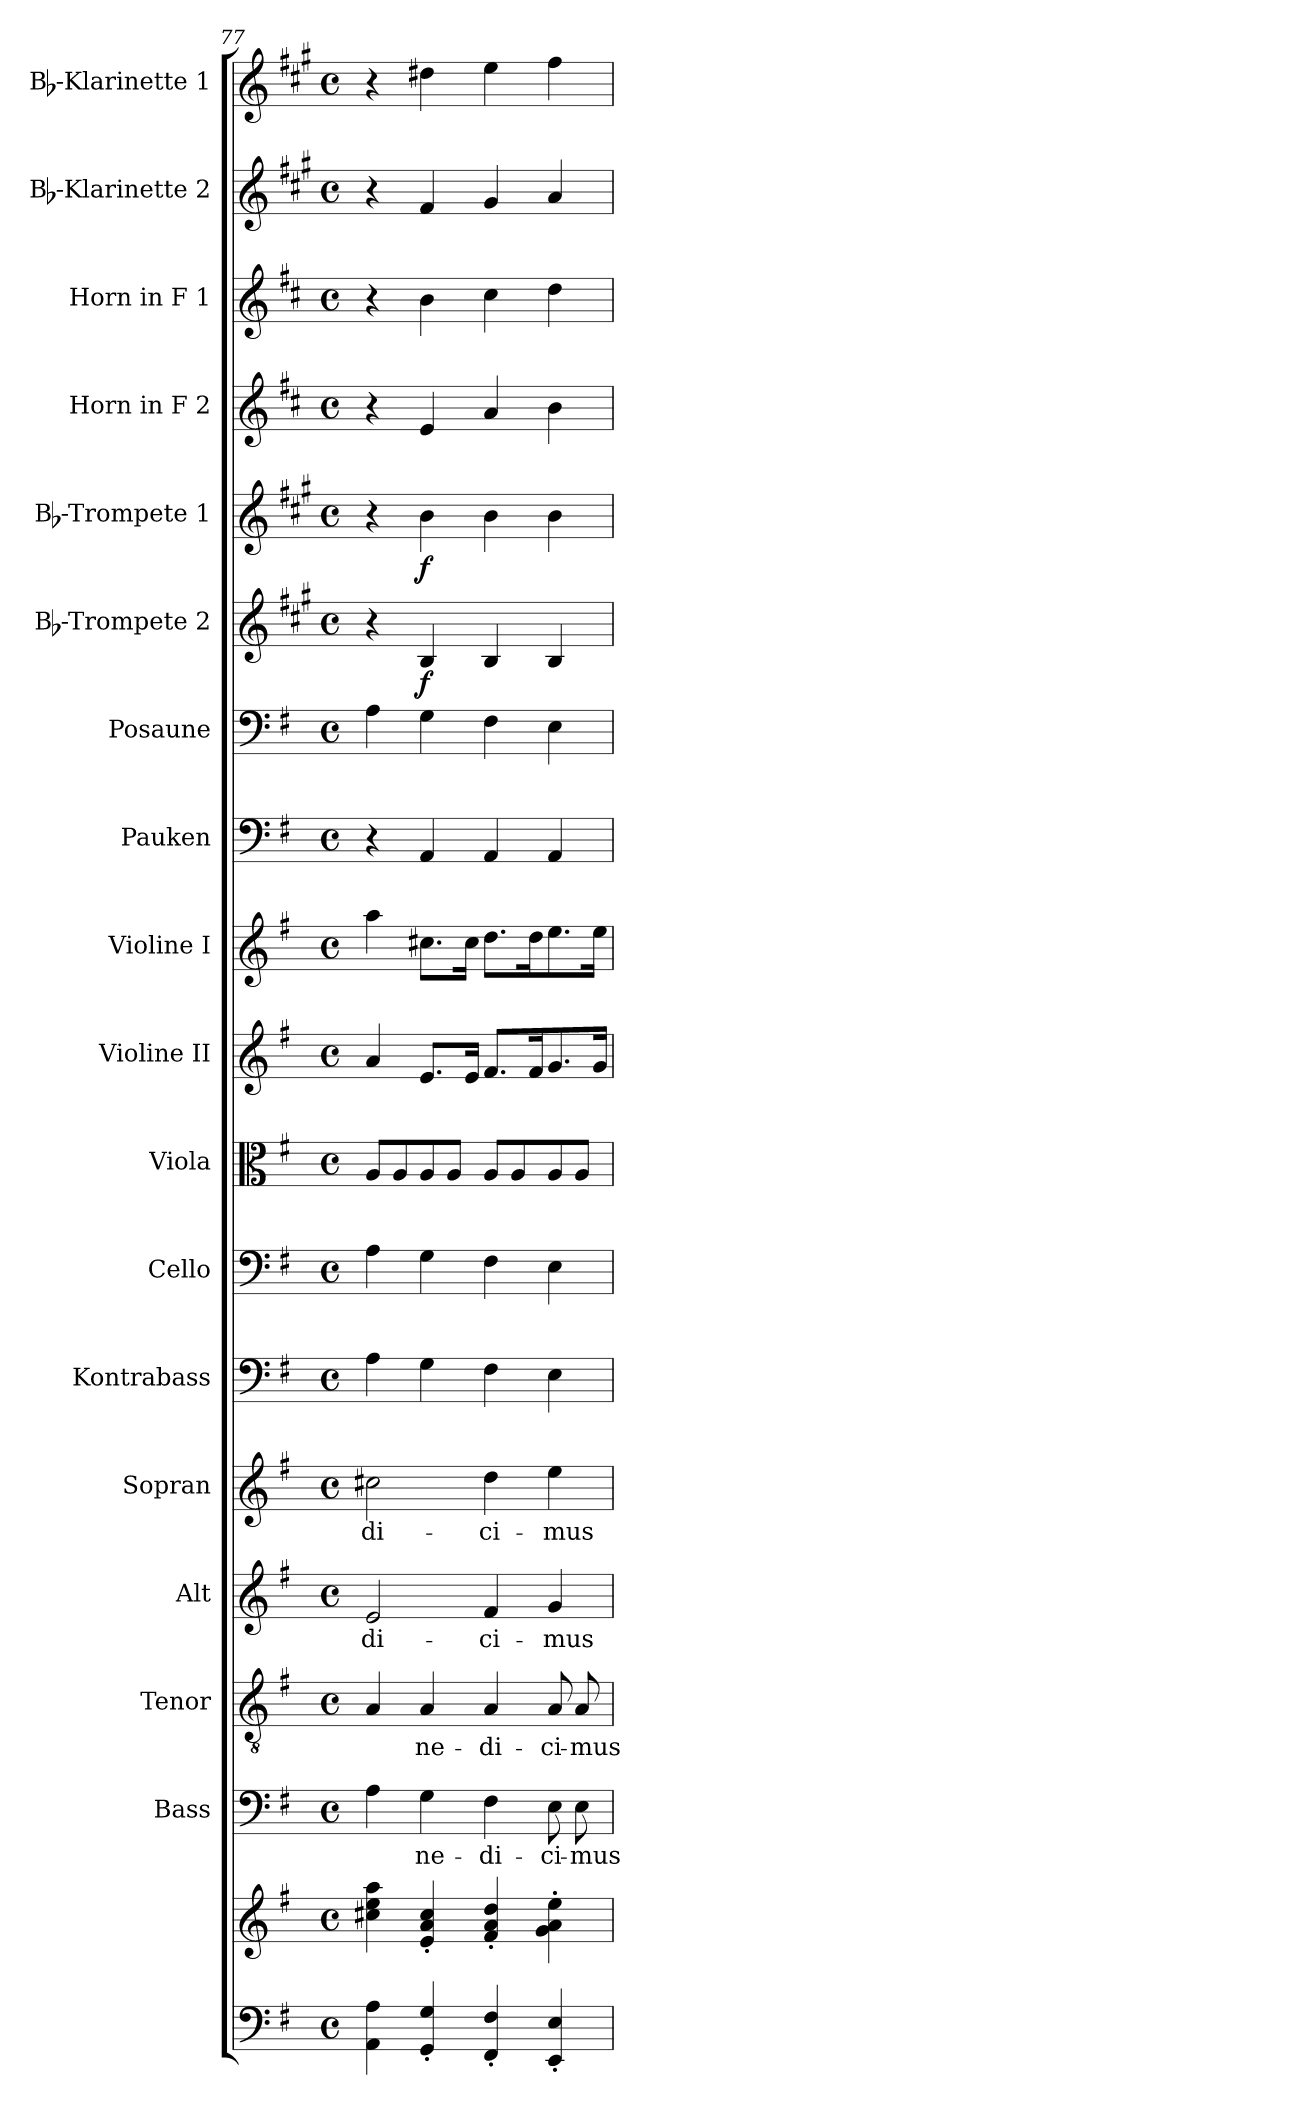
**kern	**kern	**kern	**text	**kern	**text	**kern	**text	**kern	**text	**kern	**kern	**kern	**kern	**kern	**kern	**kern	**kern	**dynam	**kern	**dynam	**kern	**kern	**kern	**kern
*part18	*part18	*part17	*part17	*part16	*part16	*part15	*part15	*part14	*part14	*part13	*part12	*part11	*part10	*part9	*part8	*part7	*part6	*part6	*part5	*part5	*part4	*part3	*part2	*part1
*staff19	*staff18	*staff17	*staff17	*staff16	*staff16	*staff15	*staff15	*staff14	*staff14	*staff13	*staff12	*staff11	*staff10	*staff9	*staff8	*staff7	*staff6	*staff6	*staff5	*staff5	*staff4	*staff3	*staff2	*staff1
*	*	*I"Bass	*	*I"Tenor	*	*I"Alt	*	*I"Sopran	*	*I"Kontrabass	*I"Cello	*I"Viola	*I"Violine II	*I"Violine I	*I"Pauken	*I"Posaune	*I"Bb-Trompete 2	*	*I"Bb-Trompete 1	*	*I"Horn in F 2	*I"Horn in F 1	*I"Bb-Klarinette 2	*I"Bb-Klarinette 1
*	*	*I'B.	*	*I'T.	*	*I'A.	*	*I'S.	*	*I'Kb.	*	*I'Vla.	*I'Vl. II	*I'Vl. I	*I'Pk.	*I'Pos.	*I'Bb Trp. 2	*	*I'Bb Trp. 1	*	*	*	*I'Bb Kl. 2	*I'Bb Kl. 1
*clefF4	*clefG2	*clefF4	*	*clefGv2	*	*clefG2	*	*clefG2	*	*clefF4	*clefF4	*clefC3	*clefG2	*clefG2	*clefF4	*clefF4	*clefG2	*	*clefG2	*	*clefG2	*clefG2	*clefG2	*clefG2
*	*	*	*	*	*	*	*	*	*	*ITrd7c12	*	*	*	*	*	*	*ITrd1c2	*	*ITrd1c2	*	*ITrd4c7	*ITrd4c7	*ITrd1c2	*ITrd1c2
*k[f#]	*k[f#]	*k[f#]	*	*k[f#]	*	*k[f#]	*	*k[f#]	*	*k[f#]	*k[f#]	*k[f#]	*k[f#]	*k[f#]	*k[f#]	*k[f#]	*k[f#]	*	*k[f#]	*	*k[f#]	*k[f#]	*k[f#]	*k[f#]
*G:	*G:	*G:	*	*G:	*	*G:	*	*G:	*	*G:	*G:	*G:	*G:	*G:	*G:	*G:	*G:	*	*G:	*	*G:	*G:	*G:	*G:
*M4/4	*M4/4	*M4/4	*	*M4/4	*	*M4/4	*	*M4/4	*	*M4/4	*M4/4	*M4/4	*M4/4	*M4/4	*M4/4	*M4/4	*M4/4	*	*M4/4	*	*M4/4	*M4/4	*M4/4	*M4/4
*met(c)	*met(c)	*met(c)	*	*met(c)	*	*met(c)	*	*met(c)	*	*met(c)	*met(c)	*met(c)	*met(c)	*met(c)	*met(c)	*met(c)	*met(c)	*	*met(c)	*	*met(c)	*met(c)	*met(c)	*met(c)
=77	=77	=77	=77	=77	=77	=77	=77	=77	=77	=77	=77	=77	=77	=77	=77	=77	=77	=77	=77	=77	=77	=77	=77	=77
!	!	!	!	!	!	!	!LO:LY:b	!	!LO:LY:b	!	!	!	!	!	!	!	!	!	!	!	!	!	!	!
4AA\ 4A\	4cc#X\ 4ee\ 4aa\	4A\	.	4A/	.	2e/	-di-	2cc#X\	-di-	4AA\	4A\	8A/L	4a/	4aa\	4r	4A\	4r	.	4r	.	4r	4r	4r	4r
.	.	.	.	.	.	.	.	.	.	.	.	8A/	.	.	.	.	.	.	.	.	.	.	.	.
!	!	!	!LO:LY:b	!	!LO:LY:b	!	!	!	!	!	!	!	!	!	!	!	!	!LO:DY:b	!	!LO:DY:b	!	!	!	!
4GG/'< 4G/'<	4e/'< 4a/'< 4cc#/'<	4G\	-ne-	4A/	-ne-	.	.	.	.	4GG\	4G\	8A/	8.e/L	8.cc#X\L	4AA/	4G\	4A/	f	4a\	f	4A/	4e\	4e/	4cc#X\
.	.	.	.	.	.	.	.	.	.	.	.	8A/J	.	.	.	.	.	.	.	.	.	.	.	.
.	.	.	.	.	.	.	.	.	.	.	.	.	16e/Jk	16cc#\Jk	.	.	.	.	.	.	.	.	.	.
!	!	!	!LO:LY:b	!	!LO:LY:b	!	!LO:LY:b	!	!LO:LY:b	!	!	!	!	!	!	!	!	!	!	!	!	!	!	!
4FF#/'< 4F#/'<	4f#/'< 4a/'< 4dd/'<	4F#\	-di-	4A/	-di-	4f#/	-ci-	4dd\	-ci-	4FF#\	4F#\	8A/L	8.f#/L	8.dd\L	4AA/	4F#\	4A/	.	4a\	.	4d/	4f#\	4f#/	4dd\
.	.	.	.	.	.	.	.	.	.	.	.	8A/	.	.	.	.	.	.	.	.	.	.	.	.
.	.	.	.	.	.	.	.	.	.	.	.	.	16f#/k	16dd\k	.	.	.	.	.	.	.	.	.	.
!	!	!	!LO:LY:b	!	!LO:LY:b	!	!LO:LY:b	!	!LO:LY:b	!	!	!	!	!	!	!	!	!	!	!	!	!	!	!
4EE/'< 4E/'<	4g\'> 4a\'> 4ee\'>	8E\	-ci-	8A/	-ci-	4g/	-mus	4ee\	-mus	4EE\	4E\	8A/	8.g/	8.ee\	4AA/	4E\	4A/	.	4a\	.	4e\	4g\	4g/	4ee\
!	!	!	!LO:LY:b	!	!LO:LY:b	!	!	!	!	!	!	!	!	!	!	!	!	!	!	!	!	!	!	!
.	.	8E\	-mus	8A/	-mus	.	.	.	.	.	.	8A/J	.	.	.	.	.	.	.	.	.	.	.	.
.	.	.	.	.	.	.	.	.	.	.	.	.	16g/Jk	16ee\Jk	.	.	.	.	.	.	.	.	.	.
=	=	=	=	=	=	=	=	=	=	=	=	=	=	=	=	=	=	=	=	=	=	=	=	=
*-	*-	*-	*-	*-	*-	*-	*-	*-	*-	*-	*-	*-	*-	*-	*-	*-	*-	*-	*-	*-	*-	*-	*-	*-
